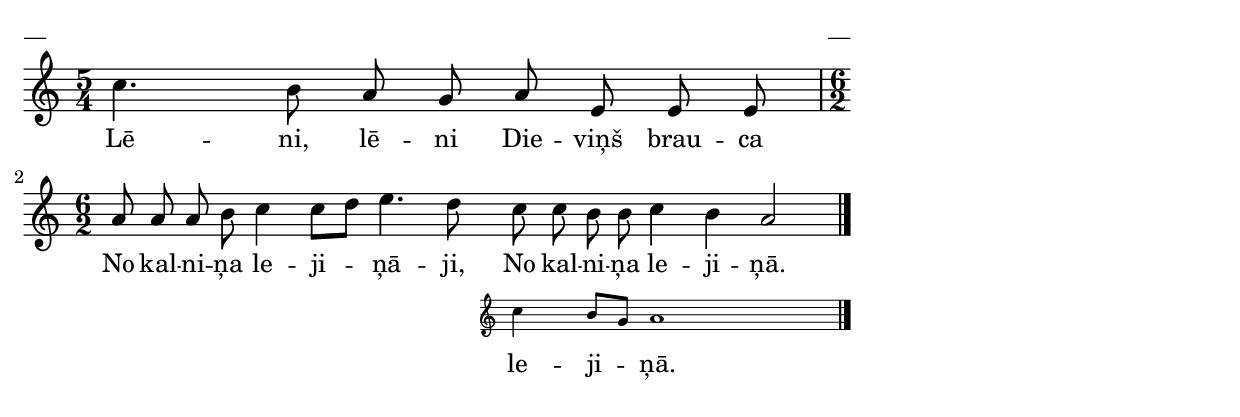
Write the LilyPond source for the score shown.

\version "2.13.16"
%\header {
%    title = "Lēni, lēni Dieviņš brauca"
%}
\paper {
line-width = 14\cm
left-margin = 0.4\cm
between-system-padding = 0.1\cm
between-system-space = 0.1\cm
}
\layout {
indent = #0
ragged-last = ##f
}


voiceA = \relative c' {
\clef "treble"
\key a \minor
\time 5/4
c'4. b8 a g a e e e 
\time 6/2
a8 a a b c4 c8[ d8] e4. d8 


\oneVoice 
<< { c c b b c4 b a2 } 
\new Staff \with {
\remove "Time_signature_engraver"
%\remove "Clef_engraver"
%\remove "Key_engraver"
%\remove "Accidental_engraver"
alignAboveContext = #"main"
fontSize = #-3
\override StaffSymbol #'staff-space = #(magstep -3)
\override StaffSymbol #'thickness = #(magstep -3)
} { 
  \key a \minor
  << \new Voice = "voiceAB" { \oneVoice \autoBeamOff c4 b8[ g] a1 }
  \lyricsto "voiceAB" \new Lyrics { le -- ji -- ņā. } >>    
}
>> \oneVoice



\bar "|."
} 

lyricA = \lyricmode {
Lē -- ni, lē -- ni Die -- viņš brau -- ca 
No kal -- ni -- ņa le -- ji -- ņā -- ji, No kal -- ni -- ņa le -- ji -- ņā.
}

fullScore = <<
\new Staff {
<<
\new Voice = "voiceA" { \oneVoice \autoBeamOff \voiceA }
\lyricsto "voiceA" \new Lyrics \lyricA
>>
}
>>

\score {
\fullScore
\header { piece = "__" opus = "__" }
}
\markup { \with-color #(x11-color 'white) \sans \smaller "__" }
\score {
\unfoldRepeats
\fullScore
\midi {
\context { \Staff \remove "Staff_performer" }
\context { \Voice \consists "Staff_performer" }
}
}



